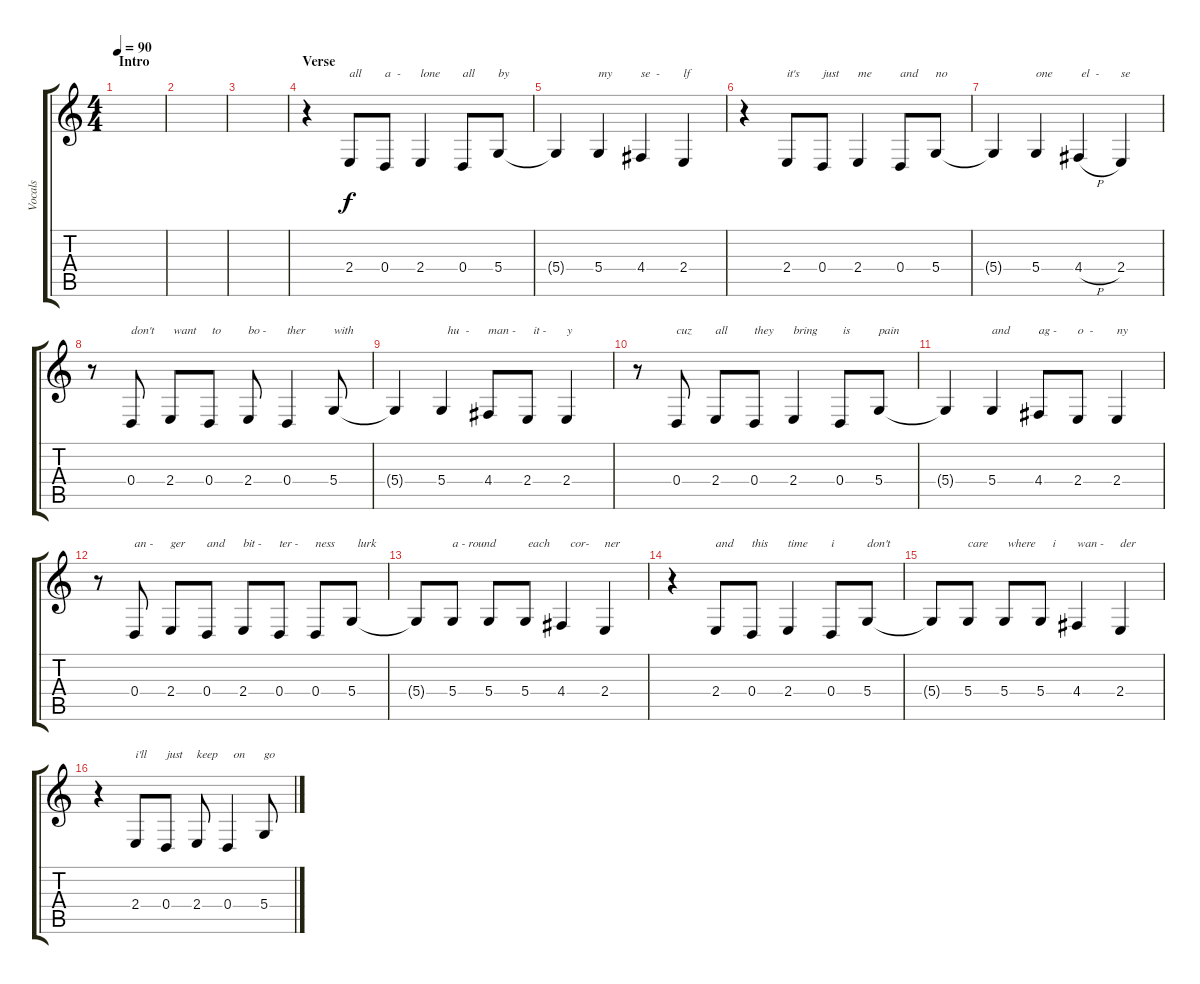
\track ("Vocals" "Vocals") {instrument cello}
\staff {score tabs}
\tuning (E4 B3 G3 D3 A2 E2) {hide}
\ts (4 4)
\section ("" "Intro")
\tempo 90
\clef g2
\ks c
|
|
|
\section ("" "Verse")
r.4 2.4.8{txt "all"} 0.4.8{txt "a  -"} 2.4.4{txt "lone"} 0.4.8{txt "all"} 5.4.8{txt "by"} |
5.4{t}.4 5.4.4{txt "my"} 4.4.4{txt "se  -"} 2.4.4{txt "lf"} |
r.4 2.4.8{txt "it's"} 0.4.8{txt "just"} 2.4.4{txt "me"} 0.4.8{txt "and"} 5.4.8{txt "no"} |
5.4{t}.4 5.4.4{txt "one"} 4.4{h}.4{txt " el  -"} 2.4.4{txt "se"} |
r.8 0.4.8{txt "don't"} 2.4.8{txt " want"} 0.4.8{txt " to"} 2.4.8{txt "bo -"} 0.4.4{txt "ther"} 5.4.8{txt "with"} |
5.4{t}.4 5.4.4{txt "  hu  -"} 4.4.8{txt "man -"} 2.4.8{txt "  it -"} 2.4.4{txt "y"} |
r.8 0.4.8{txt "cuz"} 2.4.8{txt "all"} 0.4.8{txt "they"} 2.4.4{txt "bring"} 0.4.8{txt " is"} 5.4.8{txt "pain"} |
5.4{t}.4 5.4.4{txt "and"} 4.4.8{txt "ag -"} 2.4.8{txt "o  -"} 2.4.4{txt "ny"} |
r.8 0.4.8{txt "an -"} 2.4.8{txt "ger"} 0.4.8{txt "and"} 2.4.8{txt "bit -"} 0.4.8{txt "ter -"} 0.4.8{txt "ness"} 5.4.8{txt "  lurk"} |
5.4{t}.8 5.4.8{txt "a - round"} 5.4.8 5.4.8{txt " each"} 4.4.4{txt "   cor-"} 2.4.4{txt "ner"} |
r.4 2.4.8{txt "and"} 0.4.8{txt "this"} 2.4.4{txt "time"} 0.4.8{txt "i"} 5.4.8{txt "don't"} |
5.4{t}.8 5.4.8{txt "care"} 5.4.8{txt " where"} 5.4.8{txt "    i"} 4.4.4{txt "wan -"} 2.4.4{txt "der"} |
r.4 2.4.8{txt "i'll"} 0.4.8{txt "just"} 2.4.8{txt "keep"} 0.4.4{txt "  on"} 5.4.8{txt "go"}
